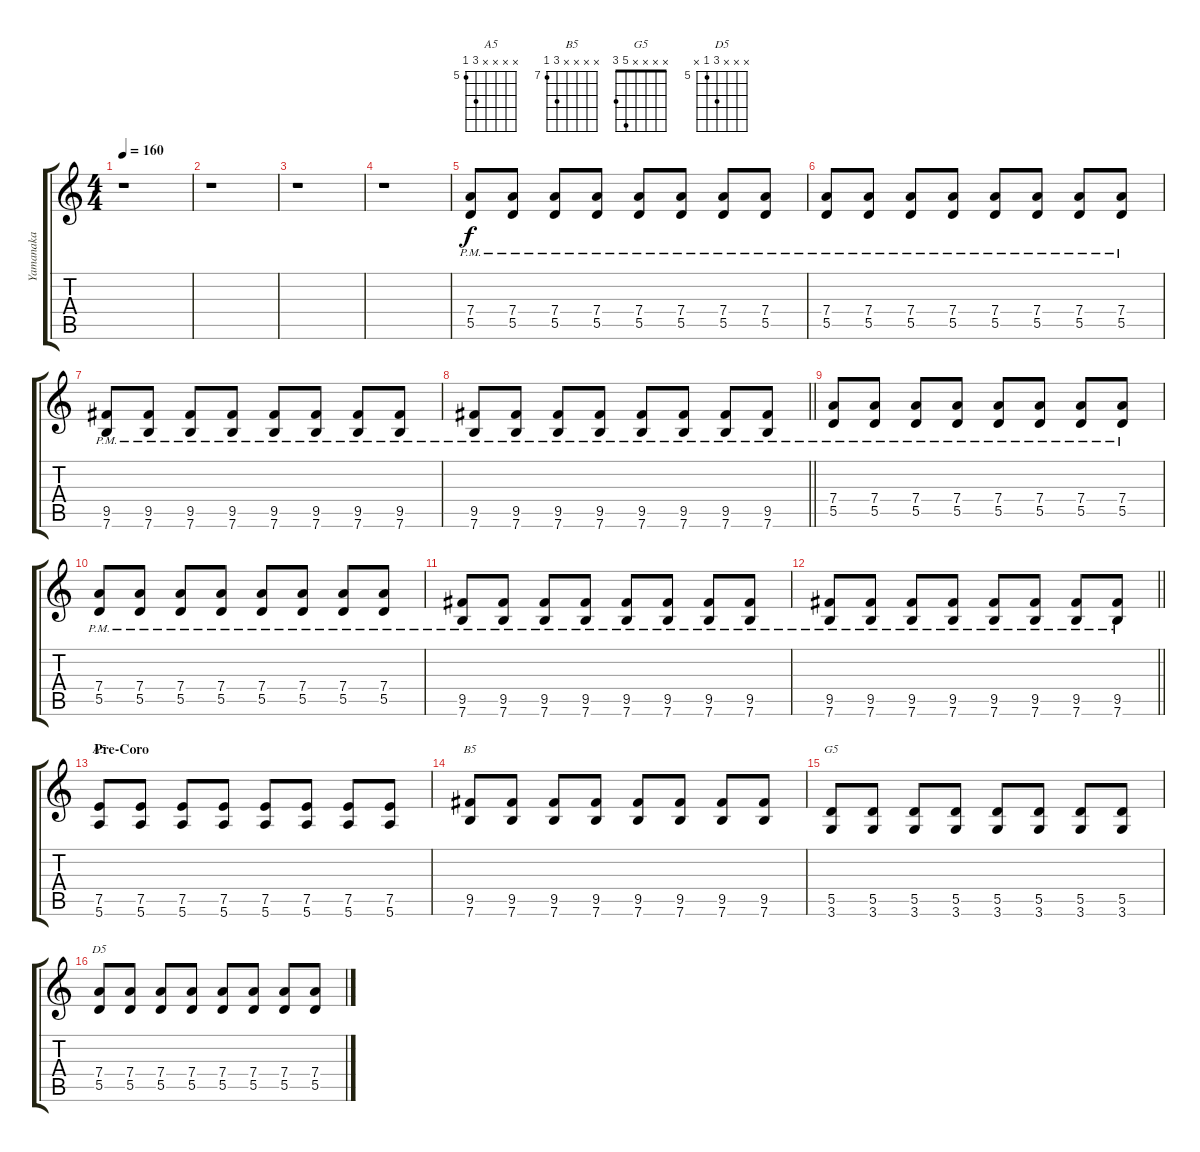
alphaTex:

\track ("Yamanaka" "Yamanaka") {instrument distortionguitar}
\staff {score tabs}
\tuning (E4 B3 G3 D3 A2 E2) {hide}
\chord ("A5" x x x x 7 5) {firstfret 5}
\chord ("B5" x x x x 9 7) {firstfret 7}
\chord ("G5" x x x x 5 3)
\chord ("D5" x x x 7 5 x) {firstfret 5}
\ts (4 4)
\tempo 160
\clef g2
\ks c
r.1{dy f} |
r.1 |
r.1 |
r.1 |
(7.4 5.5{pm}).8 (7.4 5.5{pm}).8 (7.4 5.5{pm}).8 (7.4 5.5{pm}).8 (7.4 5.5{pm}).8 (7.4 5.5{pm}).8 (7.4 5.5{pm}).8 (7.4 5.5{pm}).8 |
(7.4{pm} 5.5{pm}).8 (7.4{pm} 5.5{pm}).8 (7.4{pm} 5.5{pm}).8 (7.4{pm} 5.5{pm}).8 (7.4{pm} 5.5{pm}).8 (7.4{pm} 5.5{pm}).8 (7.4{pm} 5.5{pm}).8 (7.4{pm} 5.5{pm}).8 |
(9.5{pm} 7.6{pm}).8 (9.5{pm} 7.6{pm}).8 (9.5{pm} 7.6{pm}).8 (9.5{pm} 7.6{pm}).8 (9.5{pm} 7.6{pm}).8 (9.5{pm} 7.6{pm}).8 (9.5{pm} 7.6{pm}).8 (9.5{pm} 7.6{pm}).8 |
\barLineRight lightlight
(9.5{pm} 7.6{pm}).8 (9.5{pm} 7.6{pm}).8 (9.5{pm} 7.6{pm}).8 (9.5{pm} 7.6{pm}).8 (9.5{pm} 7.6{pm}).8 (9.5{pm} 7.6{pm}).8 (9.5{pm} 7.6{pm}).8 (9.5{pm} 7.6{pm}).8 |
(7.4{pm} 5.5{pm}).8 (7.4{pm} 5.5{pm}).8 (7.4{pm} 5.5{pm}).8 (7.4{pm} 5.5{pm}).8 (7.4{pm} 5.5{pm}).8 (7.4{pm} 5.5{pm}).8 (7.4{pm} 5.5{pm}).8 (7.4{pm} 5.5{pm}).8 |
(7.4{pm} 5.5{pm}).8 (7.4{pm} 5.5{pm}).8 (7.4{pm} 5.5{pm}).8 (7.4{pm} 5.5{pm}).8 (7.4{pm} 5.5{pm}).8 (7.4{pm} 5.5{pm}).8 (7.4{pm} 5.5{pm}).8 (7.4{pm} 5.5{pm}).8 |
(9.5{pm} 7.6{pm}).8 (9.5{pm} 7.6{pm}).8 (9.5{pm} 7.6{pm}).8 (9.5{pm} 7.6{pm}).8 (9.5{pm} 7.6{pm}).8 (9.5{pm} 7.6{pm}).8 (9.5{pm} 7.6{pm}).8 (9.5{pm} 7.6{pm}).8 |
\barLineRight lightlight
(9.5{pm} 7.6{pm}).8 (9.5{pm} 7.6{pm}).8 (9.5{pm} 7.6{pm}).8 (9.5{pm} 7.6{pm}).8 (9.5{pm} 7.6{pm}).8 (9.5{pm} 7.6{pm}).8 (9.5{pm} 7.6{pm}).8 (9.5{pm} 7.6{pm}).8 |
\section ("" "Pre-Coro")
(7.5 5.6).8{ch "A5"} (7.5 5.6).8 (7.5 5.6).8 (7.5 5.6).8 (7.5 5.6).8 (7.5 5.6).8 (7.5 5.6).8 (7.5 5.6).8 |
(9.5 7.6).8{ch "B5"} (9.5 7.6).8 (9.5 7.6).8 (9.5 7.6).8 (9.5 7.6).8 (9.5 7.6).8 (9.5 7.6).8 (9.5 7.6).8 |
(5.5 3.6).8{ch "G5"} (5.5 3.6).8 (5.5 3.6).8 (5.5 3.6).8 (5.5 3.6).8 (5.5 3.6).8 (5.5 3.6).8 (5.5 3.6).8 |
(7.4 5.5).8{ch "D5"} (7.4 5.5).8 (7.4 5.5).8 (7.4 5.5).8 (7.4 5.5).8 (7.4 5.5).8 (7.4 5.5).8 (7.4 5.5).8
